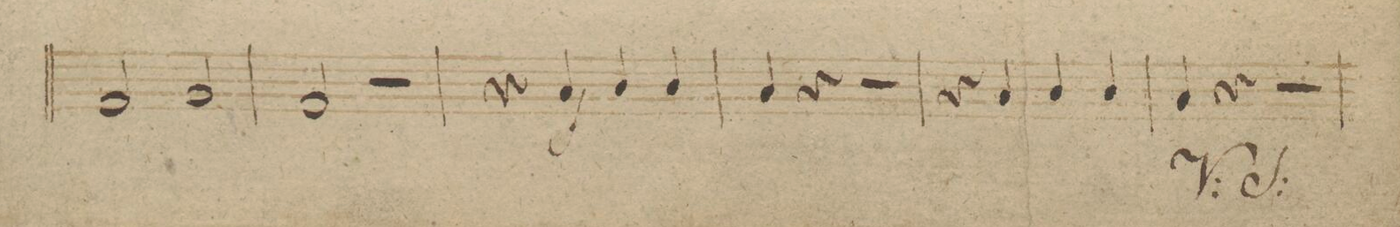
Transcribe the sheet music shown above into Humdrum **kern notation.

**kern	**dynam
*I"Oboe 2do	*
*clefG2	*
*k[b-]	*
*met(c)	*
*M4/4	*
2f/	.
2g/	.
=19	=19
2f/	.
2r	.
=20	=20
4r	.
4a/	f
4b-/	.
4b-/	.
=21	=21
4a/	.
4r	.
2r	.
=22	=22
4r	.
4a/	.
4b-/	.
4b-/	.
=23	=23
4a/	.
4r	.
2r	.
=24	=24
*-	*-
